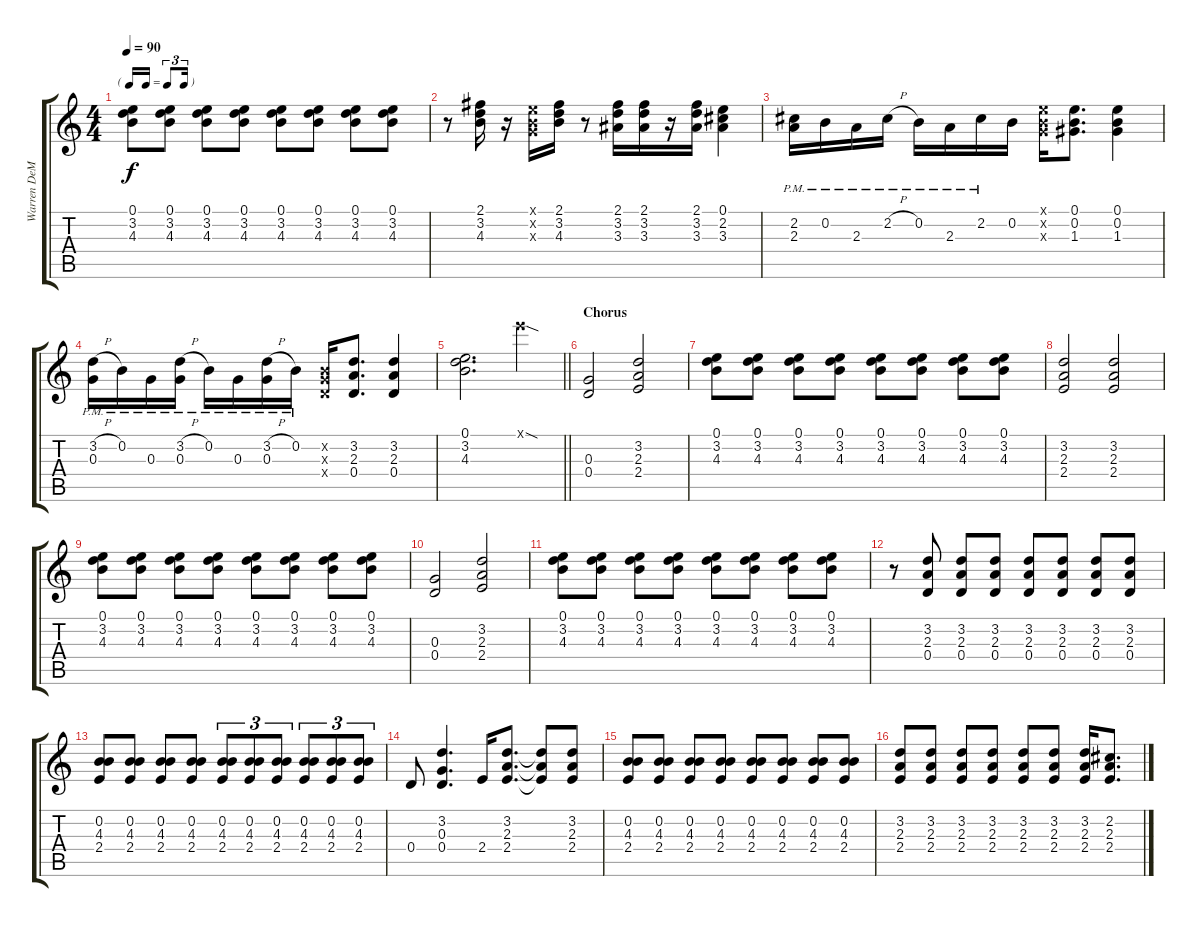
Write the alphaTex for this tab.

\track ("Warren DeMartini - Rhytm Guitar" "Warren DeM") {instrument distortionguitar}
\staff {score tabs}
\tuning (E4 B3 G3 D3 A2 E2) {hide}
\ts (4 4)
\tf triplet16th
\tempo 90
\clef g2
\ks c
(0.1 3.2 4.3).8{dy f} (0.1 3.2 4.3).8 (0.1 3.2 4.3).8 (0.1 3.2 4.3).8 (0.1 3.2 4.3).8 (0.1 3.2 4.3).8 (0.1 3.2 4.3).8 (0.1 3.2 4.3).8 |
r.8 (2.1 3.2 4.3).16 r.16 (0.1{x} 0.2{x} 0.3{x}).16 (2.1 3.2 4.3).16 r.8 (2.1 3.2 3.3).16 (2.1 3.2 3.3).16 r.16 (2.1 3.2 3.3).16 (0.1 2.2 3.3).4 |
(2.2{pm} 2.3{pm}).16 0.2{pm}.16 2.3{pm}.16 2.2{h pm}.16 0.2{pm}.16 2.3{pm}.16 2.2{pm}.16 0.2.16 (0.1{x} 0.2{x} 0.3{x}).16 (0.1 0.2 1.3).8{d} (0.1 0.2 1.3).4 |
(3.2{h pm} 0.3{pm}).16 0.2{pm}.16 0.3{pm}.16 (3.2{h pm} 0.3{pm}).16 0.2{pm}.16 0.3{pm}.16 (3.2{h pm} 0.3{pm}).16 0.2{pm}.16 (0.2{x} 0.3{x} 0.4{x}).16 (3.2 2.3 0.4).8{d} (3.2 2.3 0.4).4 |
\barLineRight lightlight
(0.1 3.2 4.3).2{d} 12.1{sod x}.4 |
\section ("" "Chorus")
(0.3 0.4).2 (3.2 2.3 2.4).2 |
(0.1 3.2 4.3).8 (0.1 3.2 4.3).8 (0.1 3.2 4.3).8 (0.1 3.2 4.3).8 (0.1 3.2 4.3).8 (0.1 3.2 4.3).8 (0.1 3.2 4.3).8 (0.1 3.2 4.3).8 |
(3.2 2.3 2.4).2 (3.2 2.3 2.4).2 |
(0.1 3.2 4.3).8 (0.1 3.2 4.3).8 (0.1 3.2 4.3).8 (0.1 3.2 4.3).8 (0.1 3.2 4.3).8 (0.1 3.2 4.3).8 (0.1 3.2 4.3).8 (0.1 3.2 4.3).8 |
(0.3 0.4).2 (3.2 2.3 2.4).2 |
(0.1 3.2 4.3).8 (0.1 3.2 4.3).8 (0.1 3.2 4.3).8 (0.1 3.2 4.3).8 (0.1 3.2 4.3).8 (0.1 3.2 4.3).8 (0.1 3.2 4.3).8 (0.1 3.2 4.3).8 |
r.8 (3.2 2.3 0.4).8 (3.2 2.3 0.4).8 (3.2 2.3 0.4).8 (3.2 2.3 0.4).8 (3.2 2.3 0.4).8 (3.2 2.3 0.4).8 (3.2 2.3 0.4).8 |
(0.2 4.3 2.4).8 (0.2 4.3 2.4).8 (0.2 4.3 2.4).8 (0.2 4.3 2.4).8 (0.2 4.3 2.4).8{tu (3 2)} (0.2 4.3 2.4).8{tu (3 2)} (0.2 4.3 2.4).8{tu (3 2)} (0.2 4.3 2.4).8{tu (3 2)} (0.2 4.3 2.4).8{tu (3 2)} (0.2 4.3 2.4).8{tu (3 2)} |
0.4.8 (3.2 0.3 0.4).4{d} 2.4.16 (3.2 2.3 2.4).8{d} (3.2{t} 2.3{t} 2.4{t}).8 (3.2 2.3 2.4).8 |
(0.2 4.3 2.4).8 (0.2 4.3 2.4).8 (0.2 4.3 2.4).8 (0.2 4.3 2.4).8 (0.2 4.3 2.4).8 (0.2 4.3 2.4).8 (0.2 4.3 2.4).8 (0.2 4.3 2.4).8 |
(3.2 2.3 2.4).8 (3.2 2.3 2.4).8 (3.2 2.3 2.4).8 (3.2 2.3 2.4).8 (3.2 2.3 2.4).8 (3.2 2.3 2.4).8 (3.2 2.3 2.4).16 (2.2 2.3 2.4).8{d}
